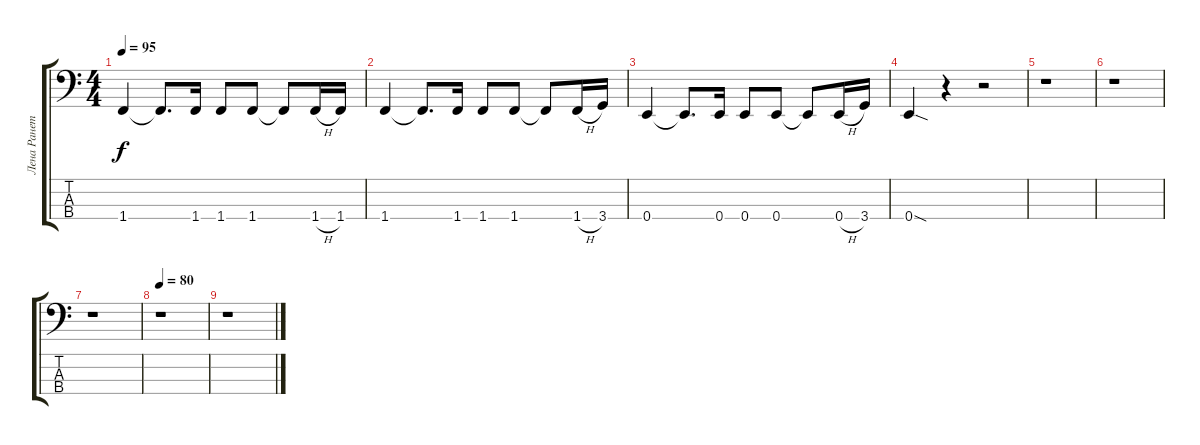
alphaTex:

\track ("Лена Ранетка" "Лена Ранет") {instrument synthbass2}
\staff {score tabs}
\tuning (G2 D2 A1 E1) {hide}
\ts (4 4)
\tempo 95
\clef f4
\ks c
1.4.4{dy f} 1.4{t}.8{d} 1.4.16 1.4.8 1.4.8 1.4{t}.8 1.4{h}.16 1.4.16 |
1.4.4 1.4{t}.8{d} 1.4.16 1.4.8 1.4.8 1.4{t}.8 1.4{h}.16 3.4.16 |
0.4.4 0.4{t}.8{d} 0.4.16 0.4.8 0.4.8 0.4{t}.8 0.4{h}.16 3.4.16 |
0.4{sod}.4 r.4 r.2 |
r.1 |
r.1 |
r.1 |
\tempo 80
r.1 |
r.1
